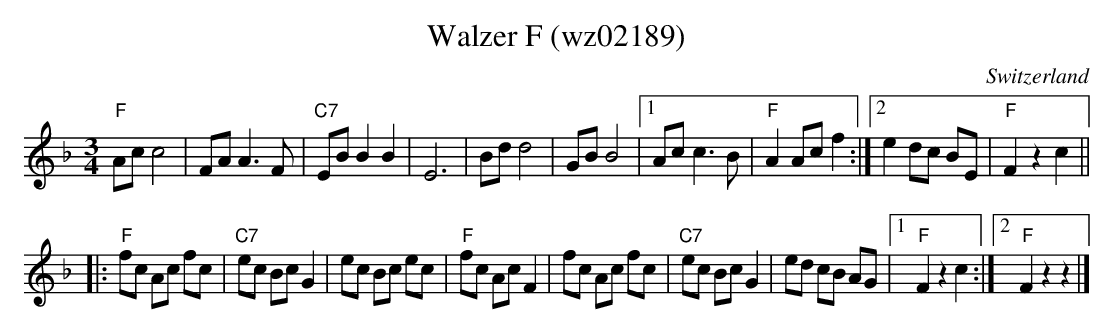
X:1
T:Walzer F (wz02189)
O:Switzerland
M:3/4
L:1/8
K:F major
"F"Acc4 | FAA3F | "C7"EBB2B2 | E6 |  Bdd4 | GBB4 |1 Acc3B | "F"A2Acf2 :|2 e2dc BE | "F"F2z2c2 ||
|: "F"fc Ac fc | "C7"ec BcG2 | ec Bc ec | "F"fc AcF2 |  fc Ac fc | "C7"ec BcG2 | ed cB AG |1 "F"F2z2c2 :|2 "F"F2z2z2 |]
